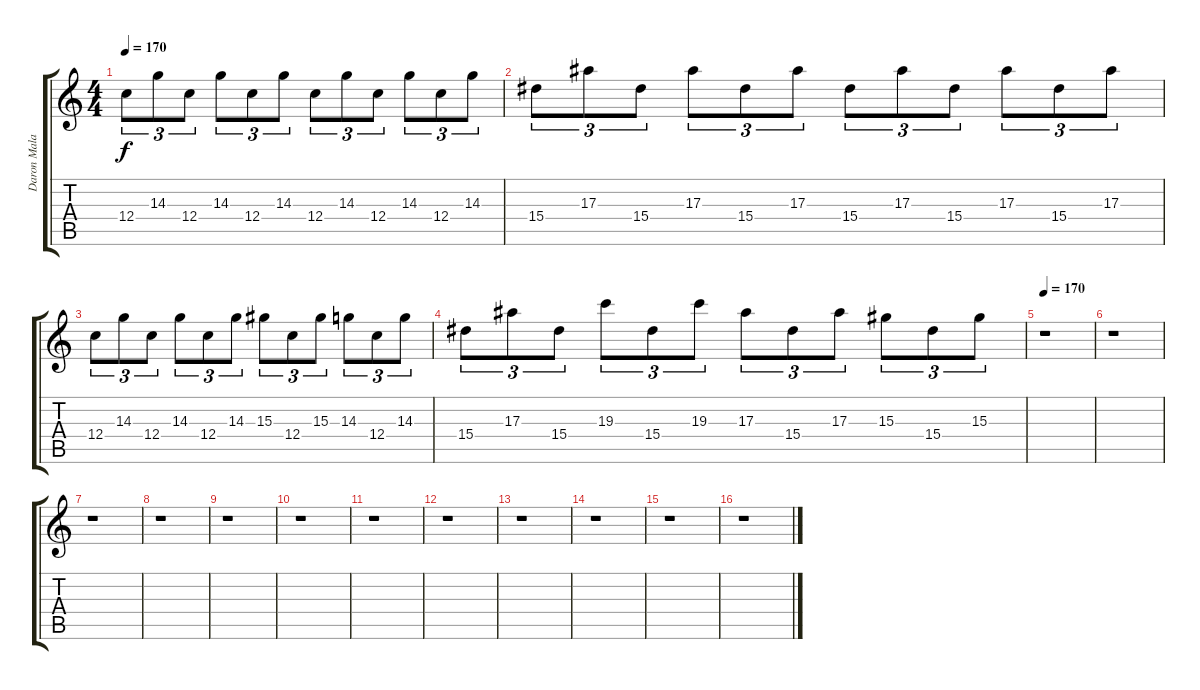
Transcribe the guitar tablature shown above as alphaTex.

\track ("Daron Malakian (clean)" "Daron Mala") {instrument electricguitarclean}
\staff {score tabs}
\tuning (D4 A3 F3 C3 G2 C2) {hide}
\ts (4 4)
\tempo 170
\tempo 80
\tempo 170
\clef g2
\ks c
12.4.8{tu (3 2) dy f instrument electricguitarclean} 14.3.8{tu (3 2)} 12.4.8{tu (3 2)} 14.3.8{tu (3 2)} 12.4.8{tu (3 2)} 14.3.8{tu (3 2)} 12.4.8{tu (3 2)} 14.3.8{tu (3 2)} 12.4.8{tu (3 2)} 14.3.8{tu (3 2)} 12.4.8{tu (3 2)} 14.3.8{tu (3 2)} |
15.4.8{tu (3 2)} 17.3.8{tu (3 2)} 15.4.8{tu (3 2)} 17.3.8{tu (3 2)} 15.4.8{tu (3 2)} 17.3.8{tu (3 2)} 15.4.8{tu (3 2)} 17.3.8{tu (3 2)} 15.4.8{tu (3 2)} 17.3.8{tu (3 2)} 15.4.8{tu (3 2)} 17.3.8{tu (3 2)} |
12.4.8{tu (3 2)} 14.3.8{tu (3 2)} 12.4.8{tu (3 2)} 14.3.8{tu (3 2)} 12.4.8{tu (3 2)} 14.3.8{tu (3 2)} 15.3.8{tu (3 2)} 12.4.8{tu (3 2)} 15.3.8{tu (3 2)} 14.3.8{tu (3 2)} 12.4.8{tu (3 2)} 14.3.8{tu (3 2)} |
15.4.8{tu (3 2)} 17.3.8{tu (3 2)} 15.4.8{tu (3 2)} 19.3.8{tu (3 2)} 15.4.8{tu (3 2)} 19.3.8{tu (3 2)} 17.3.8{tu (3 2)} 15.4.8{tu (3 2)} 17.3.8{tu (3 2)} 15.3.8{tu (3 2)} 15.4.8{tu (3 2)} 15.3.8{tu (3 2)} |
\tempo 170
r.1 |
r.1 |
r.1 |
r.1 |
r.1 |
r.1 |
r.1 |
r.1 |
r.1 |
r.1 |
r.1 |
r.1
